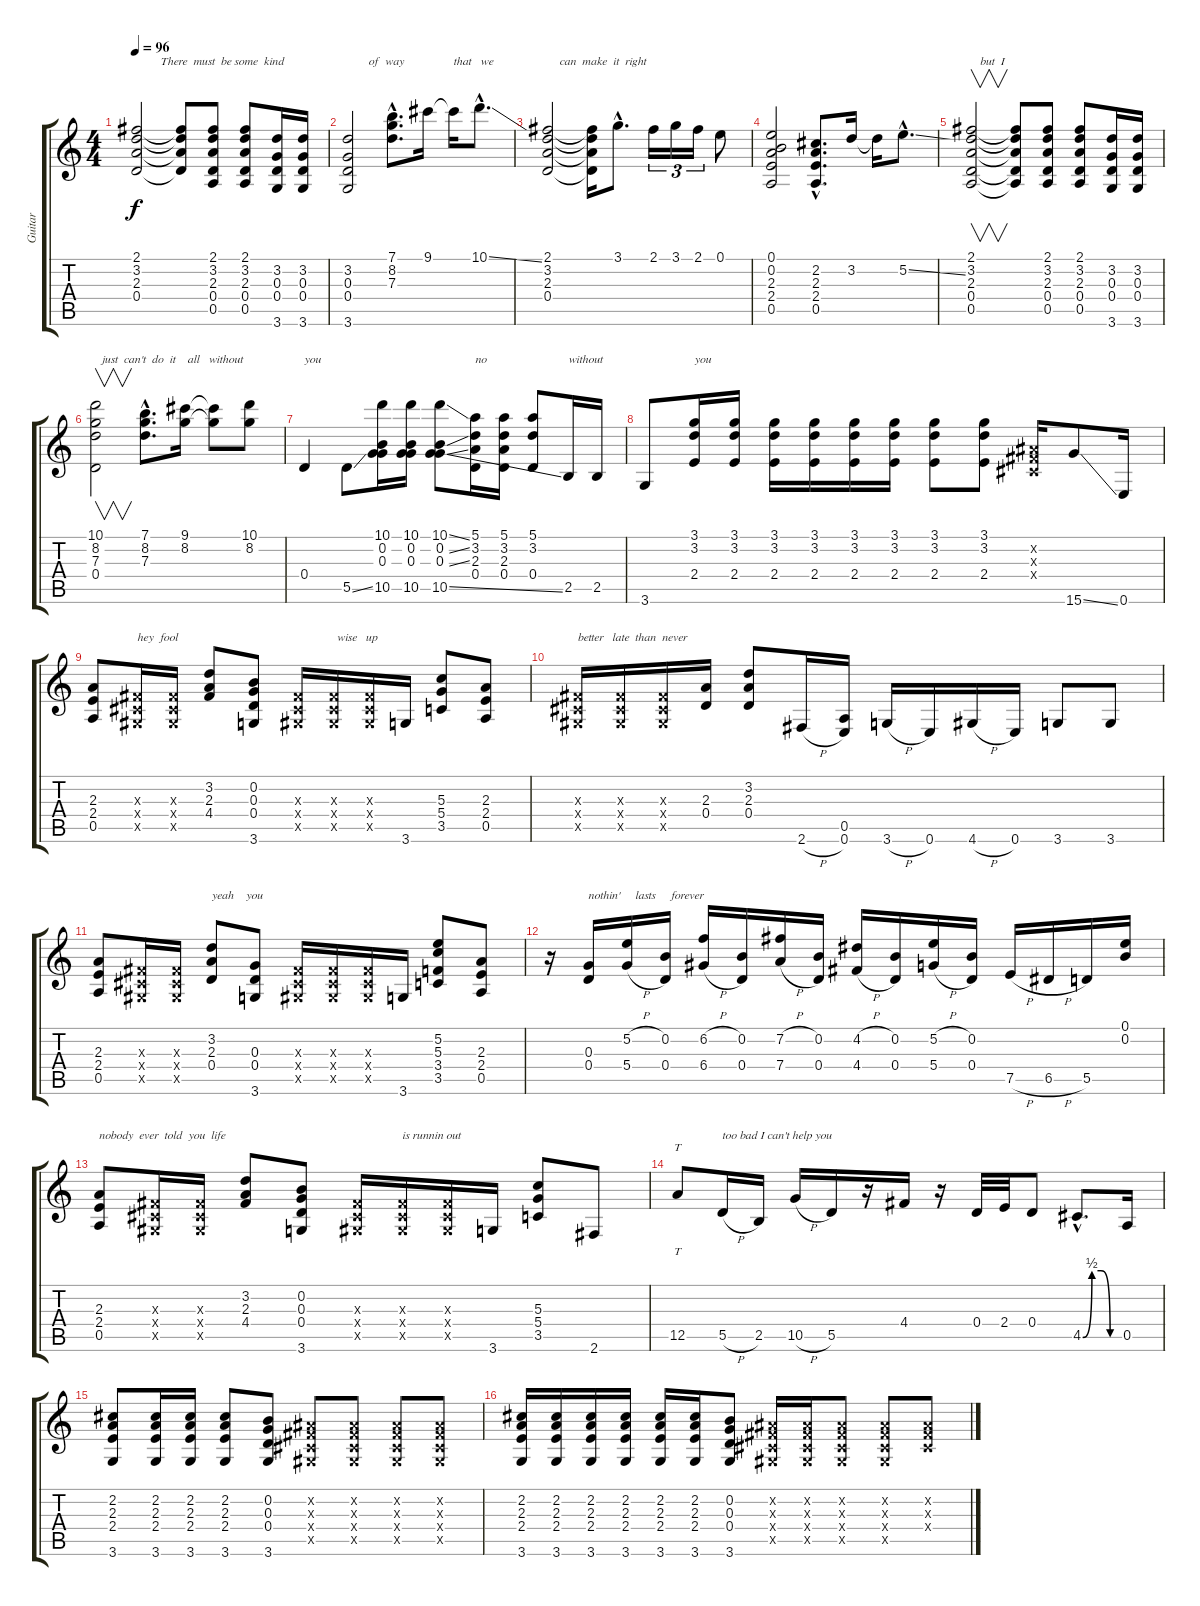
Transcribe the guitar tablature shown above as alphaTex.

\track ("Guitar" "Guitar") {instrument overdrivenguitar}
\staff {score tabs}
\tuning (E4 B3 G3 D3 A2 E2) {hide}
\ts (4 4)
\tempo 96
\clef g2
\ks c
(2.1 3.2 2.3 0.4).2{txt "        There  must  be some  kind" dy f} (2.1{t} 3.2{t} 2.3{t} 0.4{t}).8 (2.1 3.2 2.3 0.4 0.5).8 (2.1 3.2 2.3 0.4 0.5).8 (3.2 0.3 0.4 3.6).16 (3.2 0.3 0.4 3.6).16 |
(3.2 0.3 0.4 3.6).2{txt "       of  way"} (7.1{hac} 8.2{hac} 7.3{hac}).8{d} 9.1.16 9.1{t}.16{txt "that   we"} 10.1{ss hac}.8{d} |
(2.1 3.2 2.3 0.4).2{txt "    can  make  it  right"} (2.1{t} 3.2{t} 2.3{t} 0.4{t}).16 3.1{hac}.8{d} 2.1.16{tu (3 2)} 3.1.16{tu (3 2)} 2.1.16{tu (3 2)} 0.1.8 |
(0.1 0.2 2.3 2.4 0.5).2 (2.2{hac} 2.3{hac} 2.4{hac} 0.5{hac}).8{d} 3.2.16 3.2{t}.16 5.2{ss hac}.8{d} |
(2.1 3.2 2.3 0.4 0.5).2{v txt "   but  I"} (2.1{t} 3.2{t} 2.3{t} 0.4{t} 0.5{t}).8 (2.1 3.2 2.3 0.4 0.5).8 (2.1 3.2 2.3 0.4 0.5).8 (3.2 0.3 0.4 3.6).16 (3.2 0.3 0.4 3.6).16 |
(10.1 8.2 7.3 0.4).2{v txt "  just  can't  do  it    all   without  "} (7.1{hac} 8.2{hac} 7.3{hac}).8{d} (9.1 8.2).16 (9.1{t} 8.2{t}).8 (10.1 8.2).8 |
0.4.4{txt "you"} 5.5{ss}.8 (10.1 0.2 0.3 10.5).16 (10.1 0.2 0.3 10.5).16 (10.1{ss} 0.2{ss} 0.3{ss} 10.5{ss}).8 (5.1 3.2 2.3 0.4).16{txt "no"} (5.1 3.2 2.3 0.4).16 (5.1 3.2 0.4).8 2.5.16{txt "without  "} 2.5.16 |
3.6.8 (3.1 3.2 2.4).16{txt "you"} (3.1 3.2 2.4).16 (3.1 3.2 2.4).16 (3.1 3.2 2.4).16 (3.1 3.2 2.4).16 (3.1 3.2 2.4).16 (3.1 3.2 2.4).8 (3.1 3.2 2.4).8 (-1.2{x} -1.3{x} -1.4{x}).16 15.6{ss}.8 0.6.16 |
(2.3 2.4 0.5).8 (-1.3{x} -1.4{x} -1.5{x}).16{txt "hey  fool  "} (-1.3{x} -1.4{x} -1.5{x}).16 (3.2 2.3 4.4).8 (0.2 0.3 0.4 3.6).8 (-1.3{x} -1.4{x} -1.5{x}).16 (-1.3{x} -1.4{x} -1.5{x}).16{txt " wise   up"} (-1.3{x} -1.4{x} -1.5{x}).16 3.6.16 (5.3 5.4 3.5).8 (2.3 2.4 0.5).8 |
(-1.3{x} -1.4{x} -1.5{x}).16{txt "better   late  than  never"} (-1.3{x} -1.4{x} -1.5{x}).16 (-1.3{x} -1.4{x} -1.5{x}).16 (2.3 0.4).16 (3.2 2.3 0.4).8 2.6{h}.16 (0.5 0.6).16 3.6{h}.16 0.6.16 4.6{h}.16 0.6.16 3.6.8 3.6.8 |
(2.3 2.4 0.5).8 (-1.3{x} -1.4{x} -1.5{x}).16 (-1.3{x} -1.4{x} -1.5{x}).16 (3.2 2.3 0.4).8{txt "yeah    you"} (0.3 0.4 3.6).8 (-1.3{x} -1.4{x} -1.5{x}).16 (-1.3{x} -1.4{x} -1.5{x}).16 (-1.3{x} -1.4{x} -1.5{x}).16 3.6.16 (5.2 5.3 3.4 3.5).8 (2.3 2.4 0.5).8 |
r.16 (0.3 0.4).16{txt "nothin'     lasts     forever"} (5.2{h} 5.4{h}).16 (0.2 0.4).16 (6.2{h} 6.4{h}).16 (0.2 0.4).16 (7.2{h} 7.4{h}).16 (0.2 0.4).16 (4.2{h} 4.4{h}).16 (0.2 0.4).16 (5.2{h} 5.4{h}).16 (0.2 0.4).16 7.5{h}.16 6.5{h}.16 5.5.16 (0.1 0.2).16 |
(2.3 2.4 0.5).8{txt "nobody  ever  told  you  life"} (-1.3{x} -1.4{x} -1.5{x}).16 (-1.3{x} -1.4{x} -1.5{x}).16 (3.2 2.3 4.4).8 (0.2 0.3 0.4 3.6).8 (-1.3{x} -1.4{x} -1.5{x}).16 (-1.3{x} -1.4{x} -1.5{x}).16{txt "is runnin out"} (-1.3{x} -1.4{x} -1.5{x}).16 3.6.16 (5.3 5.4 3.5).8 2.6.8 |
12.5.8{tt} 5.5{h}.16{txt "too bad I can't help you"} 2.5.16 10.5{h}.16 5.5.16 r.16 4.4.16 r.16 0.4.32 2.4.32 0.4.8 4.5{be (custom 0 0 15 2 30 2 45 0 60 0) hac}.8{d} 0.5.16 |
(2.2 2.3 2.4 3.6).8 (2.2 2.3 2.4 3.6).16 (2.2 2.3 2.4 3.6).16 (2.2 2.3 2.4 3.6).8 (0.2 0.3 0.4 3.6).8 (-1.2{x} -1.3{x} -1.4{x} -1.5{x}).8 (-1.2{x} -1.3{x} -1.4{x} -1.5{x}).8 (-1.2{x} -1.3{x} -1.4{x} -1.5{x}).8 (-1.2{x} -1.3{x} -1.4{x} -1.5{x}).8 |
(2.2 2.3 2.4 3.6).16 (2.2 2.3 2.4 3.6).16 (2.2 2.3 2.4 3.6).16 (2.2 2.3 2.4 3.6).16 (2.2 2.3 2.4 3.6).16 (2.2 2.3 2.4 3.6).16 (0.2 0.3 0.4 3.6).8 (-1.2{x} -1.3{x} -1.4{x} -1.5{x}).16 (-1.2{x} -1.3{x} -1.4{x} -1.5{x}).16 (-1.2{x} -1.3{x} -1.4{x} -1.5{x}).8 (-1.2{x} -1.3{x} -1.4{x} -1.5{x}).8 (-1.2{x} -1.3{x} -1.4{x}).8
